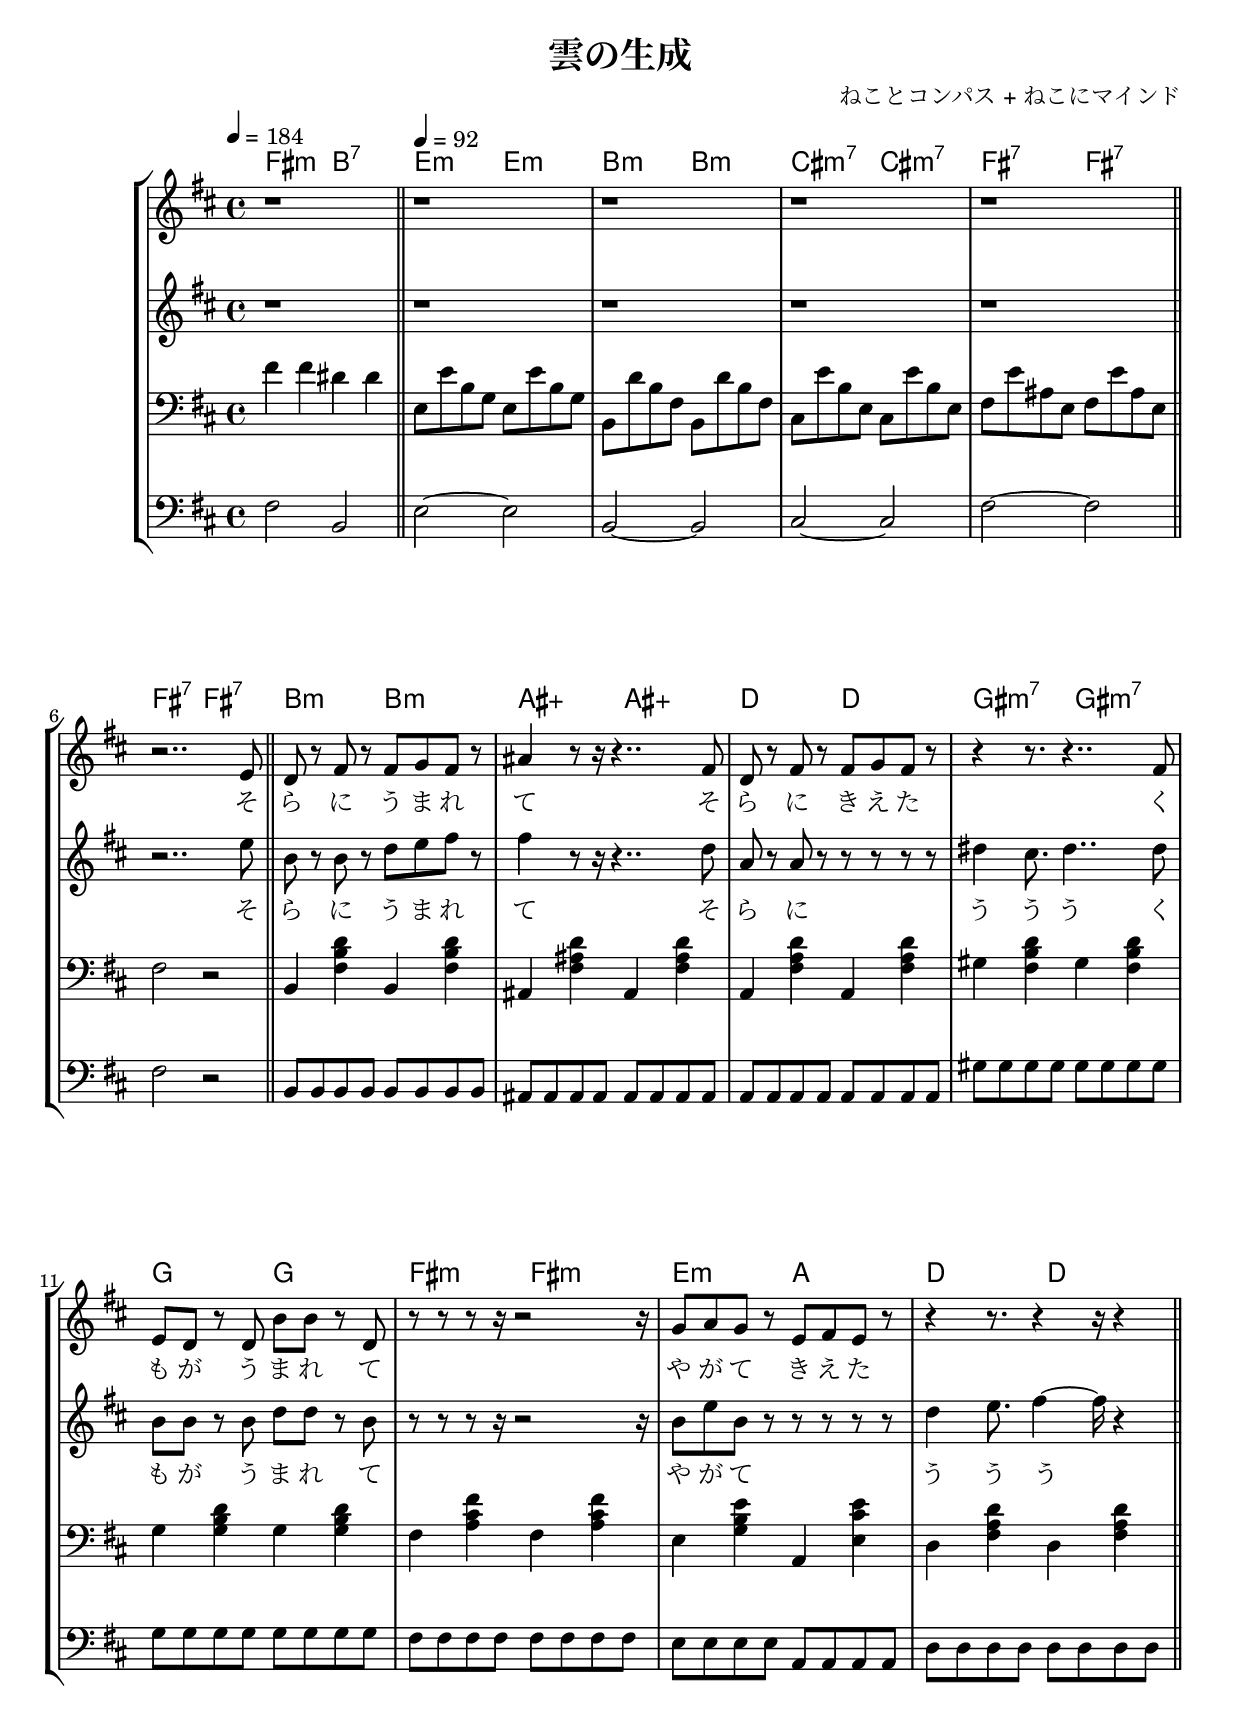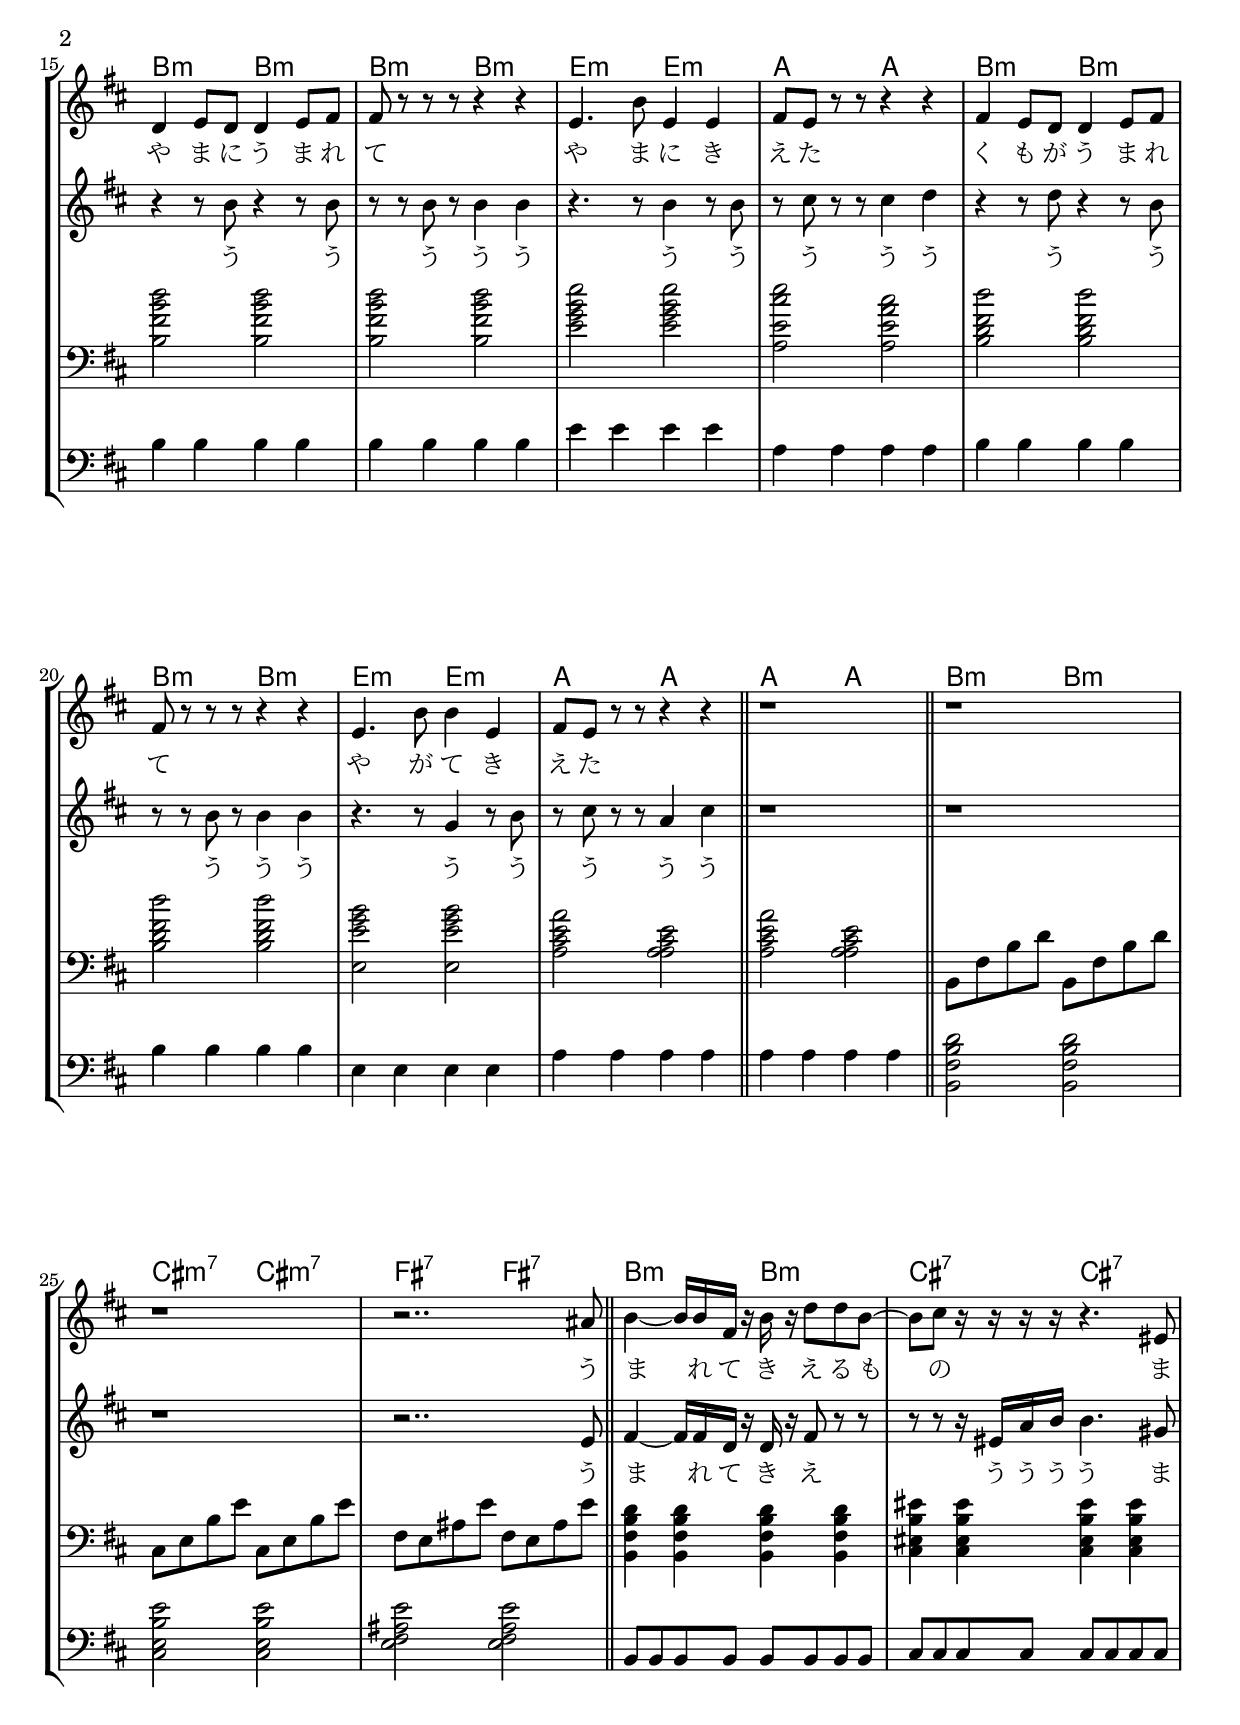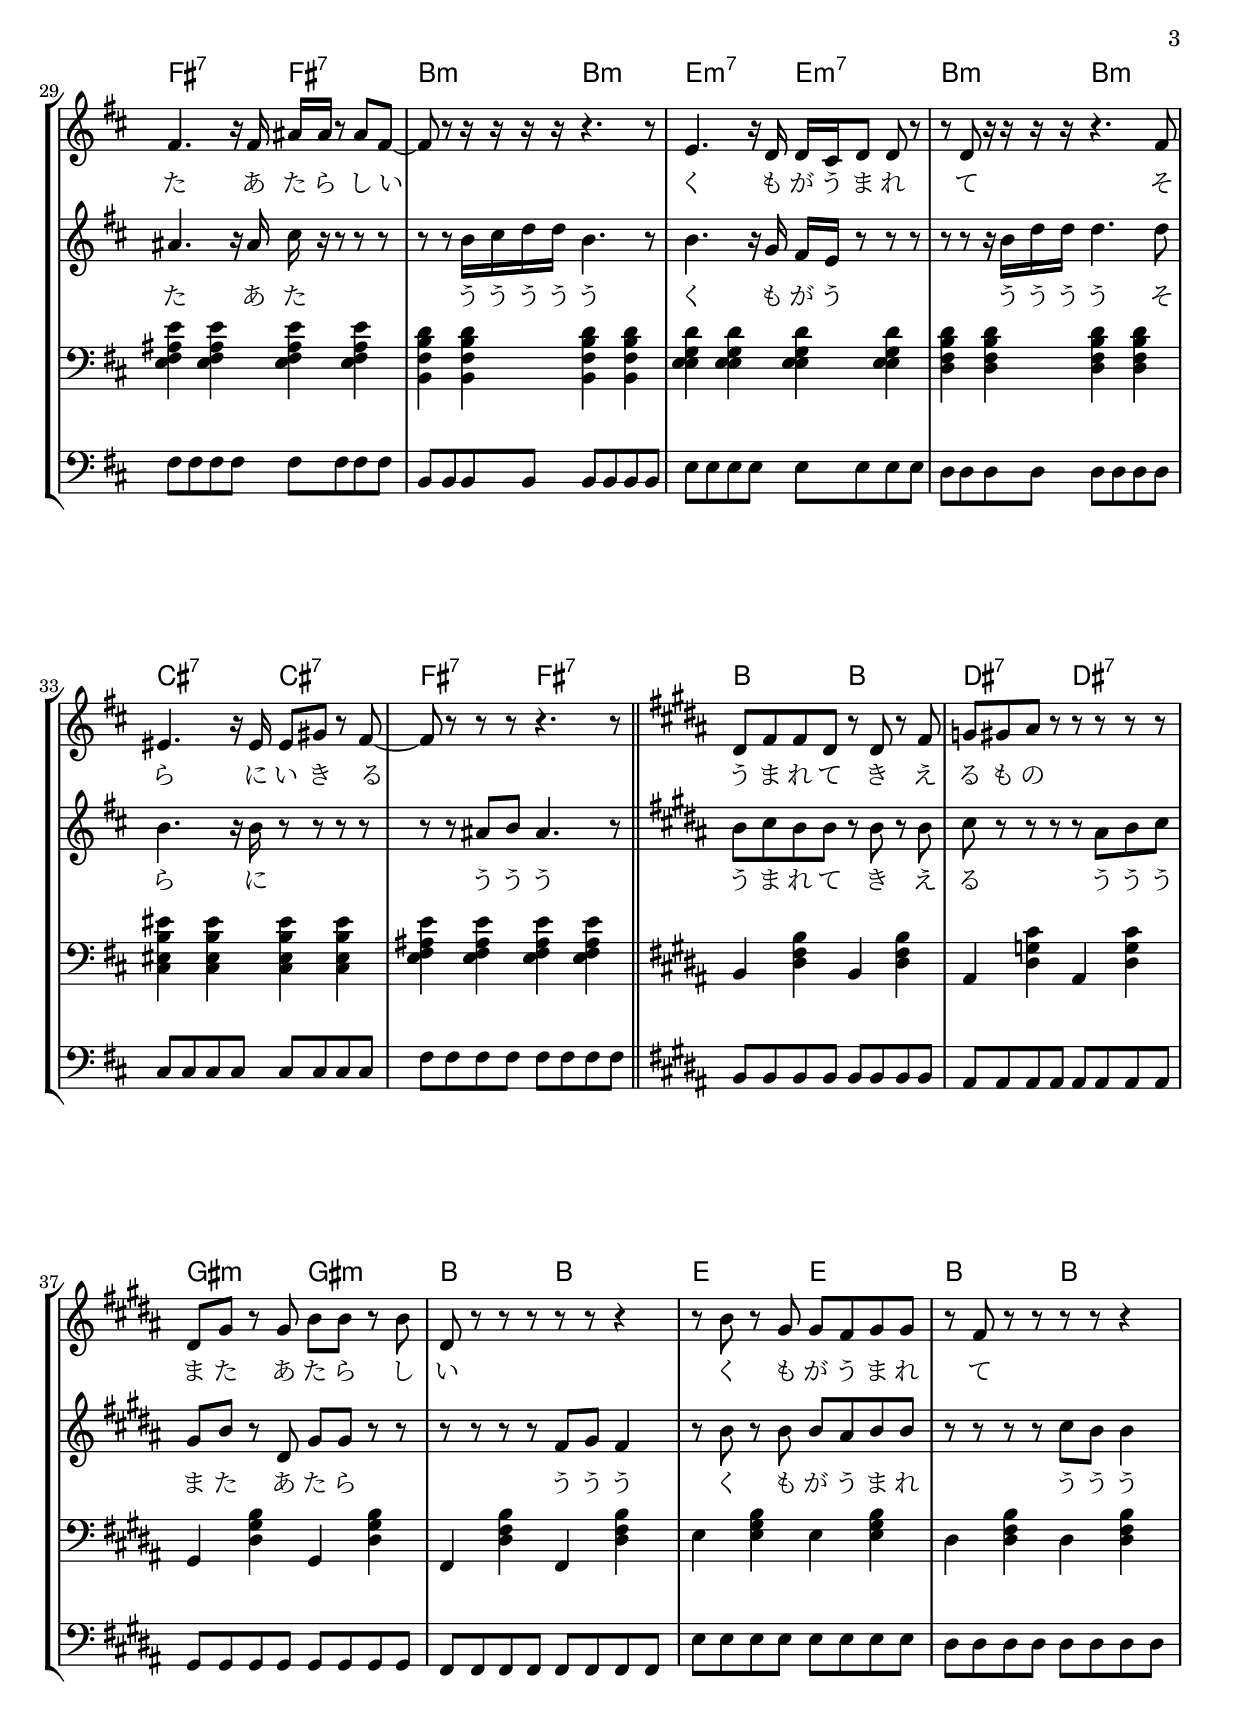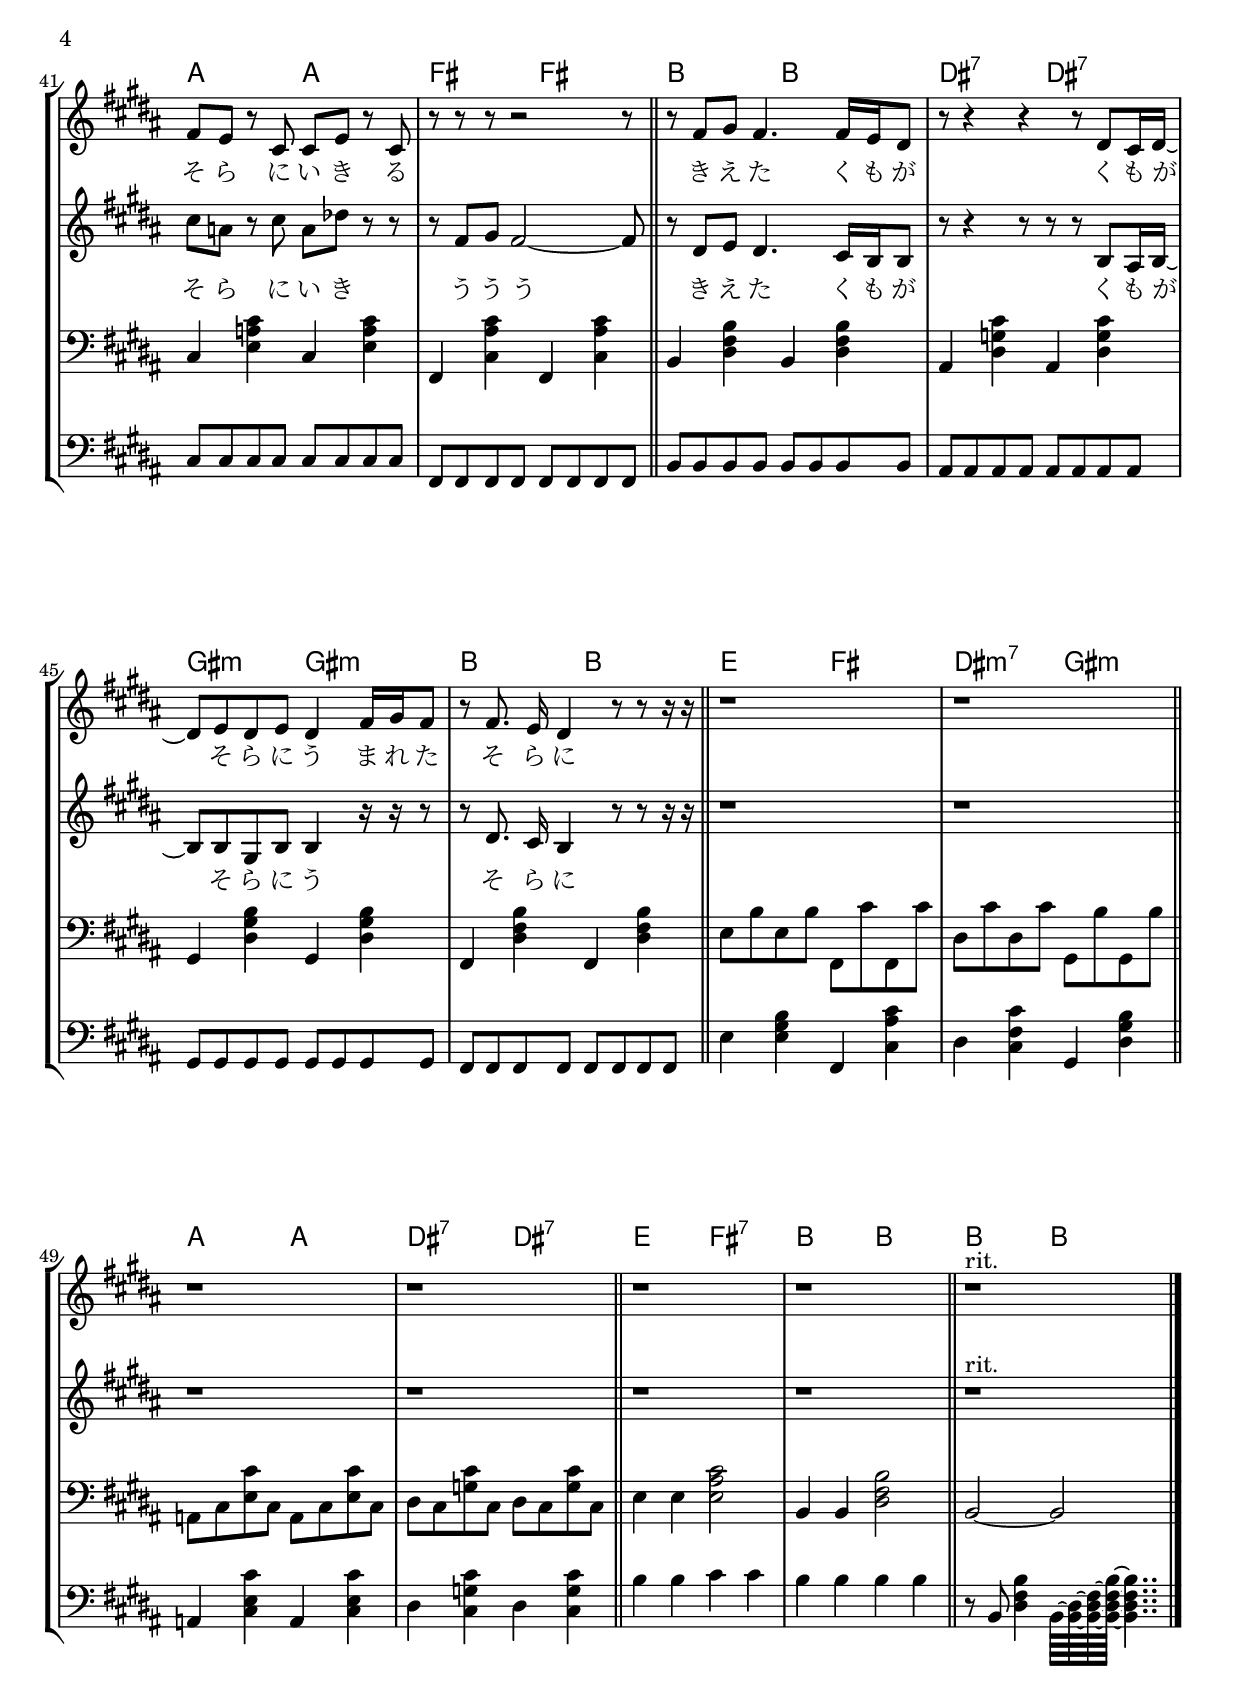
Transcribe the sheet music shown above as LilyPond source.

\version "2.12.1"

\header {
	title = \markup {雲の生成}
	composer = \markup \center-column {"ねことコンパス + ねこにマインド"}
}

harmony = \chordmode {
	fis2:m b:7 

	e:m e:m b:m b:m cis:min7 cis:min7 fis:7 fis:7 

	fis:7 fis:7 

	b:m b:m ais:aug ais:aug d d gis:m7 gis:m7 g g fis:m fis:m e:m a d d 

	b:m b:m b:m b:m e:m e:m a a b:m b:m b:m b:m e:m e:m a a 

	a a 

	b:m b:m cis:min7 cis:min7 fis:7 fis:7 

	b:m b:m cis:7 cis:7 fis:7 fis:7 b:m b:m e:min7 e:min7 b:m b:m cis:7 cis:7 fis:7 fis:7 

	b b dis:7 dis:7 gis:m gis:m b b e e b b a a fis fis 

	b b dis:7 dis:7 gis:m gis:m b b 

	e fis dis:min7 gis:m 

	a a dis:7 dis:7 

	e fis:7 b b 

	b b 
}

melody = {
	\key d \major
	\tempo 4 = 184
	r1   
	\tempo 4 = 92
	r1 | r1 | r1 | r1   
	r2.. 
	\set Staff.midiInstrument = #"fss0.37"
	\set Staff.midiMinimumVolume = #0.7
	\set Staff.midiMaximumVolume = #0.9
	e'8 
	d'8  r8  fis'8  r8  fis'8  g'8  fis'8  r8 
	ais'4  r8  r16  r4..  fis'8 
	d'8  r8  fis'8  r8  fis'8  g'8  fis'8  r8 
	r4  r8.  r4..  fis'8 
	e'8  d'8  r8  d'8  b'8  b'8  r8  d'8 
	r8  r8  r8  r16  r2 r16 
	g'8  a'8  g'8  r8  e'8  fis'8  e'8  r8 
	r4  r8.  r4 r16  	r4 	\set Staff.midiInstrument = #"Choir Aahs"
	\set Staff.midiMinimumVolume = #0.7
	\set Staff.midiMaximumVolume = #0.9
	d'4  e'8  d'8  d'4  e'8  fis'8 
	fis'8  r8  r8  r8  r4  r4 
	e'4.  b'8  e'4  e'4 
	fis'8  e'8  r8  r8  r4  r4 
	fis'4  e'8  d'8  d'4  e'8  fis'8 
	fis'8  r8  r8  r8  r4  r4 
	e'4.  b'8  b'4  e'4 
	fis'8  e'8  r8  r8  r4  r4
	r1   
	r1 | r1 | r2.. 
	\set Staff.midiInstrument = #"fss0.37"
	\set Staff.midiMinimumVolume = #0.7
	\set Staff.midiMaximumVolume = #0.9
	ais'8 
	b'4~b'16  b'16  fis'16  r16  b'16  r16  d''8  d''8  b'8~ 
	b'8  cis''8  r16  r16  r16  r16  r4.  eis'8 
	fis'4.  r16  fis'16  ais'16  ais'16  r8  ais'8  fis'8~ 
	fis'8  r8  r16  r16  r16  r16  r4.  r8 
	e'4.  r16  d'16  d'16  cis'16  d'8  d'8  r8 
	r8  d'8  r16  r16  r16  r16  r4.  fis'8 
	eis'4.  r16  eis'16  eis'8  gis'8  r8  fis'8~ 
	fis'8  r8  r8  r8  r4.  	r8 	\set Staff.midiInstrument = #"Electric Grand"
	\set Staff.midiMinimumVolume = #0.7
	\set Staff.midiMaximumVolume = #0.9
		\key b \major
dis'8  fis'8  fis'8  dis'8  r8  dis'8  r8  fis'8 
	g'8  gis'8  ais'8  r8  r8  r8  r8  r8 
	dis'8  gis'8  r8  gis'8  b'8  b'8  r8  b'8 
	dis'8  r8  r8  r8  r8  r8  r4 
	r8  b'8  r8  gis'8  gis'8  fis'8  gis'8  gis'8 
	r8  fis'8  r8  r8  r8  r8  r4 
	fis'8  e'8  r8  cis'8  cis'8  e'8  r8  cis'8 
	r8  r8  r8  r2 r8
	\set Staff.midiInstrument = #"Electric Grand"
	\set Staff.midiMinimumVolume = #0.7
	\set Staff.midiMaximumVolume = #0.9
	r8 fis'8  gis'8  fis'4.  fis'16  e'16  dis'8 
	r8  r4  r4  r8  dis'8  cis'16  dis'16~ 
	dis'8  e'8  dis'8  e'8  dis'4  fis'16  gis'16  fis'8 
	r8  fis'8.  e'16  dis'4  r8  r8  r16  r16
	r1 | r1   
	r1 | r1   
	r1 | r1   
	r1^"rit." \bar "|."
}

words = \lyricmode {
	
	
	
	そ  ら  に  う  ま  れ  て  そ  ら  に  き  え  た  く  も  が  う  ま  れ  て  や  が  て  き  え  た  
	や  ま  に  う  ま  れ  て  や  ま  に  き  え  た  く  も  が  う  ま  れ  て  や  が  て  き  え  た  
	
	
	う  ま  れ  て  き  え  る  も  の  ま  た  あ  た  ら  し  い  く  も  が  う  ま  れ  て  そ  ら  に  い  き  る  
	う  ま  れ  て  き  え  る  も  の  ま  た  あ  た  ら  し  い  く  も  が  う  ま  れ  て  そ  ら  に  い  き  る  
	き  え  た  く  も  が  く  も  が  そ  ら  に  う  ま  れ  た  そ  ら  に  
	
	
	
	
}

secondmelody = {
	\key d \major
	\tempo 4 = 184
	r1   
	\tempo 4 = 92
	r1 | r1 | r1 | r1   
	r2.. 
	\set Staff.midiInstrument = #"Pad 4 (choir)"
	\set Staff.midiMinimumVolume = #0.7
	\set Staff.midiMaximumVolume = #0.9
	e''8 
	b'8  r8  b'8  r8  d''8  e''8  fis''8  r8 
	fis''4  r8  r16  r4..  d''8 
	a'8  r8  a'8  r8  r8  r8  r8  r8 
	dis''4  cis''8.  dis''4..  dis''8 
	b'8  b'8  r8  b'8  d''8  d''8  r8  b'8 
	r8  r8  r8  r16  r2 r16 
	b'8  e''8  b'8  r8  r8  r8  r8  r8 
	d''4  e''8.  fis''4~fis''16  	r4 	\set Staff.midiInstrument = #"Voice Oohs"
	\set Staff.midiMinimumVolume = #0.7
	\set Staff.midiMaximumVolume = #0.9
	r4  r8  b'8  r4  r8  b'8 
	r8  r8  b'8  r8  b'4  b'4 
	r4.  r8  b'4  r8  b'8 
	r8  cis''8  r8  r8  cis''4  d''4 
	r4  r8  d''8  r4  r8  b'8 
	r8  r8  b'8  r8  b'4  b'4 
	r4.  r8  g'4  r8  b'8 
	r8  cis''8  r8  r8  a'4  cis''4
	r1   
	r1 | r1 | r2.. 
	\set Staff.midiInstrument = #"FX 2 (soundtrack)"
	\set Staff.midiMinimumVolume = #0.7
	\set Staff.midiMaximumVolume = #0.9
	e'8 
	fis'4~fis'16  fis'16  d'16  r16  d'16  r16  fis'8  r8  r8 
	r8  r8  r16  eis'16  a'16  b'16  b'4.  gis'8 
	ais'4.  r16  ais'16  cis''16  r16  r8  r8  r8 
	r8  r8  b'16  cis''16  d''16  d''16  b'4.  r8 
	b'4.  r16  g'16  fis'16  e'16  r8  r8  r8 
	r8  r8  r16  b'16  d''16  d''16  d''4.  d''8 
	b'4.  r16  b'16  r8  r8  r8  r8 
	r8  r8  ais'8  b'8  ais'4.  	r8 	\set Staff.midiInstrument = #"Marimba"
	\set Staff.midiMinimumVolume = #0.7
	\set Staff.midiMaximumVolume = #0.9
		\key b \major
b'8  cis''8  b'8  b'8  r8  b'8  r8  b'8 
	cis''8  r8  r8  r8  r8  ais'8  b'8  cis''8 
	gis'8  b'8  r8  dis'8  gis'8  gis'8  r8  r8 
	r8  r8  r8  r8  fis'8  gis'8  fis'4 
	r8  b'8  r8  b'8  b'8  ais'8  b'8  b'8 
	r8  r8  r8  r8  cis''8  b'8  b'4 
	cis''8  a'8  r8  cis''8  a'8  des''8  r8  r8 
	r8  fis'8  gis'8  fis'2~fis'8
	\set Staff.midiInstrument = #"Steel Drums"
	\set Staff.midiMinimumVolume = #0.7
	\set Staff.midiMaximumVolume = #0.9
	r8 dis'8  e'8  dis'4.  cis'16  b16  b8 
	r8  r4  r8  r8  r8  b8  ais16  b16~ 
	b8  b8  gis8  b8  b4  r16  r16  r8 
	r8  dis'8.  cis'16  b4  r8  r8  r16  r16
	r1 | r1   
	r1 | r1   
	r1 | r1   
	r1^"rit." \bar "|."
}

secondwords = \lyricmode {
	
	
	
	そ  ら  に  う  ま  れ  て  そ  ら  に  う  う  う  く  も  が  う  ま  れ  て  や  が  て  う  う  う  
	う  う  う  う  う  う  う  う  う  う  う  う  う  う  う  う  う  う  う  う  
	
	
	う  ま  れ  て  き  え  う  う  う  う  ま  た  あ  た  う  う  う  う  う  く  も  が  う  う  う  う  う  そ  ら  に  う  う  う  
	う  ま  れ  て  き  え  る  う  う  う  ま  た  あ  た  ら  う  う  う  く  も  が  う  ま  れ  う  う  う  そ  ら  に  い  き  う  う  う  
	き  え  た  く  も  が  く  も  が  そ  ら  に  う  そ  ら  に  
	
	
	
	
}

tempochange = {
	\tempo 4 = 184
	r1 \bar "||"
	\tempo 4 = 92
	r1 | r1 | r1 | r1 \bar "||"
	\tempo 4 = 92
	r1 \bar "||"
	\tempo 4 = 92
	r1 | r1 | r1 | r1 | r1 | r1 | r1 | r1 \bar "||"
	\tempo 4 = 92
	r1 | r1 | r1 | r1 | r1 | r1 | r1 | r1 \bar "||"
	\tempo 4 = 92
	r1 \bar "||"
	\tempo 4 = 92
	r1 | r1 | r1 \bar "||"
	\tempo 4 = 92
	r1 | r1 | r1 | r1 | r1 | r1 | r1 | r1 \bar "||"
	\tempo 4 = 92
	r1 | r1 | r1 | r1 | r1 | r1 | r1 | r1 \bar "||"
	\tempo 4 = 92
	r1 | r1 | r1 | r1 \bar "||"
	\tempo 4 = 92
	r1 | r1 \bar "||"
	\tempo 4 = 92
	r1 | r1 \bar "||"
	\tempo 4 = 92
	r1 | r1 \bar "||"
	\tempo 4 = 92
	\tempo 4 = 69 r2 \tempo 4 = 61 r2 \bar "|."
}

mainacc = {
	\clef bass
	\set Staff.midiInstrument = #"FX 8 (sci-fi)"
	\set Staff.midiMinimumVolume = #0.3
	\set Staff.midiMaximumVolume = #0.6
	\key d \major
	\tempo 4 = 184
	fis'4 fis'4
	dis'4 dis'4
	\bar "||"

	\set Staff.midiInstrument = #"FX 8 (sci-fi)"
	\set Staff.midiMinimumVolume = #0.3
	\set Staff.midiMaximumVolume = #0.6
	\tempo 4 = 92
	e8 e' b g
	e8 e' b g
	b,8 d' b fis
	b,8 d' b fis
	cis8 e' b e
	cis8 e' b e
	fis8 e' ais e
	fis8 e' ais e
	\bar "||"

	\set Staff.midiInstrument = #"FX 8 (sci-fi)"
	\set Staff.midiMinimumVolume = #0.3
	\set Staff.midiMaximumVolume = #0.6
	fis2
	r2
	\bar "||"

	\set Staff.midiInstrument = #"Electric Grand"
	\set Staff.midiMinimumVolume = #0.3
	\set Staff.midiMaximumVolume = #0.6
	b,4 <fis b d'>4
	b,4 <fis b d'>4
	ais,4 <fis ais d'>4
	ais,4 <fis ais d'>4
	a,4 <fis a d'>4
	a,4 <fis a d'>4
	gis4 <fis b d'>4
	gis4 <fis b d'>4
	g4 <g b d'>4
	g4 <g b d'>4
	fis4 <a cis' fis'>4
	fis4 <a cis' fis'>4
	e4 <g b e'>4
	a,4 <e cis' e'>4
	d4 <fis a d'>4
	d4 <fis a d'>4
	\bar "||"

	\set Staff.midiInstrument = #"Bright Acoustic"
	\set Staff.midiMinimumVolume = #0.3
	\set Staff.midiMaximumVolume = #0.6
	<b fis' b' d''>2
	<b fis' b' d''>2
	<b fis' b' d''>2
	<b fis' b' d''>2
	<e' g' b' e''>2
	<e' g' b' e''>2
	<a e' cis'' e''>2
	<a e' a' cis''>2
	<b d' fis' d''>2
	<b d' fis' d''>2
	<b d' fis' d''>2
	<b d' fis' d''>2
	<e e' g' b'>2
	<e e' g' b'>2
	<a cis' e' a'>2
	<a a cis' e'>2
	\bar "||"

	\set Staff.midiInstrument = #"Electric Grand"
	\set Staff.midiMinimumVolume = #0.3
	\set Staff.midiMaximumVolume = #0.6
	<a cis' e' a'>2
	<a a cis' e'>2
	\bar "||"

	\set Staff.midiInstrument = #"FX 8 (sci-fi)"
	\set Staff.midiMinimumVolume = #0.3
	\set Staff.midiMaximumVolume = #0.6
	b,8 fis8 b8 d'8
	b,8 fis8 b8 d'8
	cis8 e8 b8 e'8
	cis8 e8 b8 e'8
	fis8 e8 ais8 e'8
	fis8 e8 ais8 e'8
	\bar "||"

	\set Staff.midiInstrument = #"Electric Grand"
	\set Staff.midiMinimumVolume = #0.3
	\set Staff.midiMaximumVolume = #0.6
	<b, fis b d'>4 <b, fis b d'>4
	<b, fis b d'>4 <b, fis b d'>4
	<cis eis b eis'>4 <cis eis b eis'>4
	<cis eis b eis'>4 <cis eis b eis'>4
	<fis e ais e'>4 <fis e ais e'>4
	<fis e ais e'>4 <fis e ais e'>4
	<b, fis b d'>4 <b, fis b d'>4
	<b, fis b d'>4 <b, fis b d'>4
	<e e g d'>4 <e e g d'>4
	<e e g d'>4 <e e g d'>4
	<d fis b d'>4 <d fis b d'>4
	<d fis b d'>4 <d fis b d'>4
	<cis eis b eis'>4 <cis eis b eis'>4
	<cis eis b eis'>4 <cis eis b eis'>4
	<fis e ais e'>4 <fis e ais e'>4
	<fis e ais e'>4 <fis e ais e'>4
	\bar "||"

	\set Staff.midiInstrument = #"Electric Grand"
	\set Staff.midiMinimumVolume = #0.3
	\set Staff.midiMaximumVolume = #0.6
	\key b \major
	b,4 <dis fis b>4
	b,4 <dis fis b>4
	ais,4 <dis g cis'>4
	ais,4 <dis g cis'>4
	gis,4 <dis gis b>4
	gis,4 <dis gis b>4
	fis,4 <dis fis b>4
	fis,4 <dis fis b>4
	e4 <e gis b>4
	e4 <e gis b>4
	dis4 <dis fis b>4
	dis4 <dis fis b>4
	cis4 <e a cis'>4
	cis4 <e a cis'>4
	fis,4 <cis ais cis'>4
	fis,4 <cis ais cis'>4
	\bar "||"

	\set Staff.midiInstrument = #"Electric Grand"
	\set Staff.midiMinimumVolume = #0.3
	\set Staff.midiMaximumVolume = #0.6
	b,4 <dis fis b>4
	b,4 <dis fis b>4
	ais,4 <dis g cis'>4
	ais,4 <dis g cis'>4
	gis,4 <dis gis b>4
	gis,4 <dis gis b>4
	fis,4 <dis fis b>4
	fis,4 <dis fis b>4
	\bar "||"

	\set Staff.midiInstrument = #"Pad 7 (halo)"
	\set Staff.midiMinimumVolume = #0.3
	\set Staff.midiMaximumVolume = #0.6
	e8 b8 e8 b8 
	fis,8 cis'8 fis,8 cis'8 
	dis8 cis'8 dis8 cis'8 
	gis,8 b8 gis,8 b8 
	\bar "||"

	\set Staff.midiInstrument = #"Acoustic grand"
	\set Staff.midiMinimumVolume = #0.3
	\set Staff.midiMaximumVolume = #0.6
	a,8 cis <e cis'> cis
	a,8 cis <e cis'> cis
	dis8 cis <g cis'> cis
	dis8 cis <g cis'> cis
	\bar "||"

	\set Staff.midiInstrument = #"Electric Grand"
	\set Staff.midiMinimumVolume = #0.3
	\set Staff.midiMaximumVolume = #0.6
	e4 e4
	<e ais cis'>2
	b,4 b,4
	<dis fis b>2
	\bar "||"

	\set Staff.midiInstrument = #"Electric Grand"
	\set Staff.midiMinimumVolume = #0.3
	\set Staff.midiMaximumVolume = #0.6
	b,2
	~b,2
	\bar "|."
}

subacc = {
	\clef bass
	\set Staff.midiInstrument = #"Dulcimer"
	\set Staff.midiMinimumVolume = #0.3
	\set Staff.midiMaximumVolume = #0.6
	\key d \major
	\tempo 4 = 184
	fis2
	~b,2
	\bar "||"

	\set Staff.midiInstrument = #"Electric Grand"
	\set Staff.midiMinimumVolume = #0.3
	\set Staff.midiMaximumVolume = #0.6
	\tempo 4 = 92
	e2
	~e2
	b,2
	~b,2
	cis2
	~cis2
	fis2
	~fis2
	\bar "||"

	\set Staff.midiInstrument = #"Electric Grand"
	\set Staff.midiMinimumVolume = #0.3
	\set Staff.midiMaximumVolume = #0.6
	fis2
	r2
	\bar "||"

	\set Staff.midiInstrument = #"Synth Bass 1"
	\set Staff.midiMinimumVolume = #0.3
	\set Staff.midiMaximumVolume = #0.6
	b,8 b,8 b,8 b,8
	b,8 b,8 b,8 b,8
	ais,8 ais,8 ais,8 ais,8
	ais,8 ais,8 ais,8 ais,8
	a,8 a,8 a,8 a,8
	a,8 a,8 a,8 a,8
	gis8 gis8 gis8 gis8
	gis8 gis8 gis8 gis8
	g8 g8 g8 g8
	g8 g8 g8 g8
	fis8 fis8 fis8 fis8
	fis8 fis8 fis8 fis8
	e8 e8 e8 e8
	a,8 a,8 a,8 a,8
	d8 d8 d8 d8
	d8 d8 d8 d8
	\bar "||"

	\set Staff.midiInstrument = #"Synth Bass 1"
	\set Staff.midiMinimumVolume = #0.3
	\set Staff.midiMaximumVolume = #0.6
	b4 b4
	b4 b4
	b4 b4
	b4 b4
	e'4 e'4
	e'4 e'4
	a4 a4
	a4 a4
	b4 b4
	b4 b4
	b4 b4
	b4 b4
	e4 e4
	e4 e4
	a4 a4
	a4 a4
	\bar "||"

	\set Staff.midiInstrument = #"Synth Bass 1"
	\set Staff.midiMinimumVolume = #0.3
	\set Staff.midiMaximumVolume = #0.6
	a4 a4
	a4 a4
	\bar "||"

	\set Staff.midiInstrument = #"Electric Grand"
	\set Staff.midiMinimumVolume = #0.3
	\set Staff.midiMaximumVolume = #0.6
	<b, fis b d'>2
	<b, fis b d'>2
	<cis e b e'>2
	<cis e b e'>2
	<fis e ais e'>2
	<fis e ais e'>2
	\bar "||"

	\set Staff.midiInstrument = #"Synth Bass 1"
	\set Staff.midiMinimumVolume = #0.3
	\set Staff.midiMaximumVolume = #0.6
	b,8 b,8 b,8 b,8
	b,8 b,8 b,8 b,8
	cis8 cis8 cis8 cis8
	cis8 cis8 cis8 cis8
	fis8 fis8 fis8 fis8
	fis8 fis8 fis8 fis8
	b,8 b,8 b,8 b,8
	b,8 b,8 b,8 b,8
	e8 e8 e8 e8
	e8 e8 e8 e8
	d8 d8 d8 d8
	d8 d8 d8 d8
	cis8 cis8 cis8 cis8
	cis8 cis8 cis8 cis8
	fis8 fis8 fis8 fis8
	fis8 fis8 fis8 fis8
	\bar "||"

	\set Staff.midiInstrument = #"Synth Bass 1"
	\set Staff.midiMinimumVolume = #0.3
	\set Staff.midiMaximumVolume = #0.6
	\key b \major
	b,8 b,8 b,8 b,8
	b,8 b,8 b,8 b,8
	ais,8 ais,8 ais,8 ais,8
	ais,8 ais,8 ais,8 ais,8
	gis,8 gis,8 gis,8 gis,8
	gis,8 gis,8 gis,8 gis,8
	fis,8 fis,8 fis,8 fis,8
	fis,8 fis,8 fis,8 fis,8
	e8 e8 e8 e8
	e8 e8 e8 e8
	dis8 dis8 dis8 dis8
	dis8 dis8 dis8 dis8
	cis8 cis8 cis8 cis8
	cis8 cis8 cis8 cis8
	fis,8 fis,8 fis,8 fis,8
	fis,8 fis,8 fis,8 fis,8
	\bar "||"

	\set Staff.midiInstrument = #"Synth Bass 1"
	\set Staff.midiMinimumVolume = #0.3
	\set Staff.midiMaximumVolume = #0.6
	b,8 b,8 b,8 b,8
	b,8 b,8 b,8 b,8
	ais,8 ais,8 ais,8 ais,8
	ais,8 ais,8 ais,8 ais,8
	gis,8 gis,8 gis,8 gis,8
	gis,8 gis,8 gis,8 gis,8
	fis,8 fis,8 fis,8 fis,8
	fis,8 fis,8 fis,8 fis,8
	\bar "||"

	\set Staff.midiInstrument = #"Electric Grand"
	\set Staff.midiMinimumVolume = #0.3
	\set Staff.midiMaximumVolume = #0.6
	e4 <e gis b>4
	fis,4 <cis ais cis'>4
	dis4 <cis fis cis'>4
	gis,4 <dis gis b>4
	\bar "||"

	\set Staff.midiInstrument = #"Electric Grand"
	\set Staff.midiMinimumVolume = #0.3
	\set Staff.midiMaximumVolume = #0.6
	a,4 <cis e cis'>4
	a,4 <cis e cis'>4
	dis4 <cis g cis'>4
	dis4 <cis g cis'>4
	\bar "||"

	\set Staff.midiInstrument = #"FX 4 (atmosphere)"
	\set Staff.midiMinimumVolume = #0.3
	\set Staff.midiMaximumVolume = #0.6
	b4 b4
	cis'4 cis'4
	b4 b4
	b4 b4
	\bar "||"

	\set Staff.midiInstrument = #"Acoustic Guitar (nylon)"
	\set Staff.midiMinimumVolume = #0.3
	\set Staff.midiMaximumVolume = #0.6
	r8 b,8 <dis fis b>4
	b,64~ <b,~ dis~> <b,~ dis~ fis~> <b, dis fis b>~ <b, dis fis b>4..
	\bar "|."
}

percA = {
	\drummode {
	r1 \bar "||"
	\times 16/12{ cymr8. cymr8 cymr16 cymr8. cymr8 cymr16 } |\times 16/12{ r8. cymr8 cymr16 cymr8. cymr8 cymr16 } |\times 16/12{ cymr8. cymr8 cymr16 cymr8. cymr8 cymr16 } |\times 16/12{ cymr8. cymr8 cymr4. r16 } \bar "||"
	\times 16/12{ cymr8. cymr8 cymr4. r16 } \bar "||"
	r1  |r1  |r1  |r1  |r1  |r1  |r1  |r2 r8 hho4 hho8  \bar "||"
	r1  |r2. hho4  |r1  |r2. hho4  |r1  |r2. hho4  |r1  |r2. hho4  \bar "||"
	r2. hho4  \bar "||"
	r4 sn2 sn8. sn16  |r4 sn2 sn8. sn16  |r8 sn8 sn4 sn8 sn8 sn16 sn8 sn16  \bar "||"
	r8 cymr16 cymr16 cymr8 cymr16 cymr16 cymr8 cymr16 cymr16 cymr8 cymr8  |cymr8 cymr16 cymr16 cymr8 cymr16 cymr16 cymr8 cymr16 cymr16 cymr8 cymr8  |cymr8 cymr16 cymr16 cymr8 cymr16 cymr16 cymr8 cymr16 cymr16 cymr8 cymr16 cymr16  |cymr8 cymr16 cymr16 cymr8 cymr16 cymr16 cymr8 cymr16 cymr16 cymr8 cymr8  |r8 cymr16 cymr16 cymr8 cymr16 cymr16 cymr8 cymr16 cymr16 cymr8 cymr8  |cymr8 cymr16 cymr16 cymr8 cymr16 cymr16 cymr8 cymr16 cymr16 cymr8 cymr8  |cymr8 cymr16 cymr16 cymr8 cymr16 cymr16 cymr8 cymr16 cymr16 cymr8 cymr16 cymr16  |cymr8 cymr16 cymr16 cymr8 cymr16 cymr16 cymr8 cymr16 cymr16 cymr8 cymr8  \bar "||"
	cymr4 cymr4 cymr4 cymr4  |cymr4 cymr8 cymr16 cymr16 cymr4 cymr4  |cymr4 cymr4 cymr4 cymr4  |cymr4 cymr2.  |cymr4 cymr4 cymr4 cymr4  |cymr4 cymr8 cymr16 cymr16 cymr4 cymr4  |cymr4 cymr4 cymr4 cymr4  |cymr4 cymr2.  \bar "||"
	cymr4 cymr4 cymr4 cymr4  |cymr4 cymr8 cymr16 cymr16 cymr4 cymr4  |cymr4 cymr4 cymr4 cymr4  |cymr4 cymr2.  \bar "||"
	r1  |r2 r8 hho4 hho8  \bar "||"
	hh4 hh8 hh2 r8  |\times 16/32{ hh2 hh8. hh1 r4 r16 } \bar "||"
	\times 16/12{ cymr8. cymr8 cymr16 cymr8. cymr8 cymr16 } |\times 16/12{ cymr8. cymr8 cymr4. r16 } \bar "||"
	\times 16/12{ cymr8. cymr8 cymr4. r16 } \bar "|."
	}
}

percB = {
	\drummode {
	r1 \bar "||"
	\times 16/12{ r2 r8 hhp8 } |\times 16/12{ r2. } |\times 16/12{ r2 r8 hhp8 } |\times 16/12{ hhp2. } \bar "||"
	\times 16/12{ r2 r8 hhp8 } \bar "||"
	r4. hhp2 hhp8  |r4. hhp2 hhp8  |r4. hhp2 hhp8  |r4. hhp2 hhp8  |r4. hhp2 hhp8  |r4. hhp2 hhp8  |r4. hhp2 hhp8  |hhp4 hhp4 hhp4 hhp4  \bar "||"
	r16 hhp16 hhp8 hhp16 hhp8 hhp2 r16  |r16 hhp16 hhp8 hhp16 hhp8 hhp2 r16  |r16 hhp16 hhp8 hhp16 hhp8 hhp2 r16  |r16 hhp16 hhp8 hhp16 hhp8 hhp2 r16  |r16 hhp16 hhp8 hhp16 hhp8 hhp2 r16  |r16 hhp16 hhp8 hhp16 hhp8 hhp2 r16  |r16 hhp16 hhp8 hhp16 hhp8 hhp2 r16  |r16 hhp16 hhp8 hhp16 hhp8 hhp2 hhp16  \bar "||"
	r16 hhp16 hhp8 hhp16 hhp8 hhp2 hhp16  \bar "||"
	r4. r16 tommh8 tommh4. r16  |r1  |r1  \bar "||"
	r4 sn2 sn4  |r4 sn8 sn4. sn4  |r4 sn2 sn4  |r4 sn8 sn4. sn4  |r4 sn2 sn4  |r4 sn8 sn4. sn4  |r4 sn2 sn4  |r4 sn2 sn8 sn16 sn16  \bar "||"
	r2 sn2  |r2 sn2  |r2 sn2  |r8 sn8 sn2.  |r2 sn2  |r2 sn2  |r2 sn2  |r8 sn8 sn2.  \bar "||"
	r2 sn2  |r2 sn2  |r2 sn2  |r8 sn8 sn2.  \bar "||"
	r4. hhp2 hhp8  |hhp4 hhp4 hhp4 hhp4  \bar "||"
	r16 hhp8 hhp8 hhp2 r8.  |\times 16/32{ r8 hhp4 hhp4 hhp8 hhp1 r4 } \bar "||"
	\times 16/12{ r2 r8 hhp8 } |\times 16/12{ r2. } \bar "||"
	\times 16/12{ r2 r8 hhp8 } \bar "|."
	}
}

percC = {
	\drummode {
	r1 \bar "||"
	\times 16/12{ bd4. bd4 r16 bd16 } |\times 16/12{ bd4. bd4. } |\times 16/12{ bd4. bd4 r16 bd16 } |\times 16/12{ bd4 r16 bd16 bd4. } \bar "||"
	\times 16/12{ bd4 r16 bd16 bd4. } \bar "||"
	hh4 hh4 hh4 hh4  |hh4 hh4 hh4 hh4  |hh4 hh4 hh4 hh4  |hh4 hh4 hh4 hh4  |hh4 hh4 hh4 hh4  |hh4 hh4 hh4 hh4  |hh4 hh4 hh4 hh4  |r4. hh2 r8  \bar "||"
	hh8. hh8. hh2 r8  |hh8. hh8. hh2 hh8  |hh8. hh8. hh2 r8  |hh8. hh8. hh2 hh8  |hh8. hh8. hh2 r8  |hh8. hh8. hh2 hh8  |hh8. hh8. hh2 r8  |hh8. hh8. hh4 hh4 hh8  \bar "||"
	hh8. hh8. hh4 hh4 hh8  \bar "||"
	r8 toml8 toml8 toml8 toml8 toml8 toml8 toml8  |toml8 toml8 toml8 toml8 toml8 toml8 toml8 toml8  |toml8 toml8 toml8 toml8 toml8 toml8 toml8 toml8  \bar "||"
	bd8. bd16 bd8. bd16 bd8. bd16 bd8. bd16  |bd8. bd16 bd8. bd16 bd8. bd16 bd4  |bd8. bd16 bd8. bd16 bd8. bd16 bd8. bd16  |bd8. bd16 bd8. bd16 bd8. bd16 bd4  |bd8. bd16 bd8. bd16 bd8. bd16 bd8. bd16  |bd8. bd16 bd8. bd16 bd8. bd16 bd4  |bd8. bd16 bd8. bd16 bd8. bd16 bd8. bd16  |bd8. bd16 bd8. bd16 bd8. bd16 bd8. bd16  \bar "||"
	bd2. r8 bd8  |bd2. r8 bd8  |bd2. r8 bd8  |bd4. bd8 bd4. bd8  |bd2. r8 bd8  |bd2. r8 bd8  |bd2. r8 bd8  |bd2 r8 bd4.  \bar "||"
	bd2. r8 bd8  |bd2. r8 bd8  |bd2. r8 bd8  |bd2 r8 bd4.  \bar "||"
	hh4 hh4 hh4 hh4  |r4. hh2 r8  \bar "||"
	r1  |\times 16/32{ r1 r2 hho2 } \bar "||"
	\times 16/12{ bd4. bd4 r16 bd16 } |\times 16/12{ bd4 r16 bd16 bd4. } \bar "||"
	\times 16/12{ bd4 r16 bd16 bd4. } \bar "|."
	}
}

percD = {
	\drummode {
	r1 \bar "||"
	\times 16/12{ r2. } |\times 16/12{ rb2. } |\times 16/12{ r2. } |\times 16/12{ rb2. } \bar "||"
	\times 16/12{ r2. } \bar "||"
	bd2. r8 bd8  |bd8. bd8. bd2 bd8  |bd2. r8 bd8  |bd8. bd8. bd2 bd8  |bd2. r8 bd8  |bd8. bd8. bd2 bd8  |bd2. r8 bd8  |bd8. bd4. r16 bd4 bd8  \bar "||"
	r2 ss2  |r2 ss2  |r2 ss2  |r2 ss2  |r2 ss2  |r2 ss2  |r2 ss2  |r2 ss2  \bar "||"
	r2 ss2  \bar "||"
	r1  |r4. r16 tomfh8 tomfh4. r16  |r4. r16 tomfh2 r16  \bar "||"
	r1  |r2 r16 tommh4. r16  |r1  |r2 r16 tommh4. r16  |r1  |r2 r16 tommh4. r16  |r1  |r4. tommh2 r8  \bar "||"
	r1 |r1 |r1 |r2 r8 tommh8 tommh4  |r1 |r1 |r1 |r8. tommh8. tommh2 r8  \bar "||"
	r1 |r1 |r1 |r8. tommh8. tommh2 r8  \bar "||"
	bd2. r8 bd8  |bd8. bd4. r16 bd4 bd8  \bar "||"
	bd8. bd8. bd2 bd8  |\times 16/32{ bd4. bd4. bd8 bd2 r8 bd2 } \bar "||"
	\times 16/12{ r2. } |\times 16/12{ rb2. } \bar "||"
	\times 16/12{ r2. } \bar "|."
	}
}

percE = {
	\drummode {
	r1 \bar "||"
	r1 |r1 |r1 |\times 16/12{ r4. sn8 sn4 } \bar "||"
	\times 16/12{ r4. sn8 sn4 } \bar "||"
	r1 | r1 | r1 | r1 | r1 | r1 | r1 | r1 \bar "||"
	bd2 r8 bd4 bd8  |bd4. bd4 bd4 bd8  |bd2 r8 bd4 bd8  |bd4. bd4 bd4 bd8  |bd2 r8 bd4 bd8  |bd4. bd4 bd4 bd8  |bd2 r8 bd4 bd8  |bd4. bd4 bd4.  \bar "||"
	bd4. bd4 bd4.  \bar "||"
	bd4. r16 bd8. bd4.  |bd8. bd4. r16 bd4 bd8  |bd4. bd8 bd4 r16 bd8.  \bar "||"
	r1  |r2. r8 toml8  |r1  |r2. r8 toml8  |r1  |r2. r8 toml8  |r1  |r2 r16 toml4. r16  \bar "||"
	r1 |r1 |r1 |r2. r8 toml8  |r1 |r1 |r1 |r2. toml8 toml8  \bar "||"
	r1 |r1 |r1 |r2. toml8 toml8  \bar "||"
	r1 | r1 \bar "||"
	r2 ss2  |\times 16/32{ r1 ss1 } \bar "||"
	r1 |\times 16/12{ r4. sn8 sn4 } \bar "||"
	\times 16/12{ r4. sn8 sn4 } \bar "|."
	}
}

percF = {
	\drummode {
	r1 \bar "||"
	r1 |r1 |r1 |\times 16/12{ r2 r16 tommh16 tommh8 } \bar "||"
	\times 16/12{ r2 r16 tommh16 tommh8 } \bar "||"
	r1 | r1 | r1 | r1 | r1 | r1 | r1 | r1 \bar "||"
	r1 | r1 | r1 | r1 | r1 | r1 | r1 | r1 \bar "||"
	r1 \bar "||"
	cymc1  |r1 |r1 \bar "||"
	cymc1  |r1 |r1 |r1 |cymc1  |r1 |r1 |r1 \bar "||"
	r1 |r1 |r1 |r1 |r1 |r1 |r1 |hho1  \bar "||"
	r1 |r1 |r1 |hho1  \bar "||"
	r1 | r1 \bar "||"
	r1 |\times 16/32{ r1 sn4 sn8 sn2 r8 } \bar "||"
	r1 |\times 16/12{ r2 r16 tommh16 tommh8 } \bar "||"
	\times 16/12{ r2 r16 tommh16 tommh8 } \bar "|."
	}
}

percG = {
	\drummode {
	r1 \bar "||"
	r1 |r1 |r1 |\times 16/12{ r2 r8. toml16 } \bar "||"
	\times 16/12{ r2 r8. toml16 } \bar "||"
	r1 | r1 | r1 | r1 | r1 | r1 | r1 | r1 \bar "||"
	r1 | r1 | r1 | r1 | r1 | r1 | r1 | r1 \bar "||"
	r1 \bar "||"
	r1 | r1 | r1 \bar "||"
	r1 | r1 | r1 | r1 | r1 | r1 | r1 | r1 \bar "||"
	r1 | r1 | r1 | r1 | r1 | r1 | r1 | r1 \bar "||"
	r1 | r1 | r1 | r1 \bar "||"
	r1 | r1 \bar "||"
	r1 |r1 \bar "||"
	r1 |\times 16/12{ r2 r8. toml16 } \bar "||"
	\times 16/12{ r2 r8. toml16 } \bar "|."
	}
}

percH = {
	\drummode {
	r1 \bar "||"
	r1 | r1 | r1 | r1 \bar "||"
	r1 \bar "||"
	r1 | r1 | r1 | r1 | r1 | r1 | r1 | r1 \bar "||"
	r1 | r1 | r1 | r1 | r1 | r1 | r1 | r1 \bar "||"
	r1 \bar "||"
	r1 | r1 | r1 \bar "||"
	r1 | r1 | r1 | r1 | r1 | r1 | r1 | r1 \bar "||"
	r1 | r1 | r1 | r1 | r1 | r1 | r1 | r1 \bar "||"
	r1 | r1 | r1 | r1 \bar "||"
	r1 | r1 \bar "||"
	r1 |\times 16/32{ r1 r2 r8 tommh4. } \bar "||"
	r1 | r1 \bar "||"
	r1 \bar "|."
	}
}

percI = {
	\drummode {
	r1 \bar "||"
	r1 | r1 | r1 | r1 \bar "||"
	r1 \bar "||"
	r1 | r1 | r1 | r1 | r1 | r1 | r1 | r1 \bar "||"
	r1 | r1 | r1 | r1 | r1 | r1 | r1 | r1 \bar "||"
	r1 \bar "||"
	r1 | r1 | r1 \bar "||"
	r1 | r1 | r1 | r1 | r1 | r1 | r1 | r1 \bar "||"
	r1 | r1 | r1 | r1 | r1 | r1 | r1 | r1 \bar "||"
	r1 | r1 | r1 | r1 \bar "||"
	r1 | r1 \bar "||"
	r1 |\times 16/32{ r1 r2. tomfh4 } \bar "||"
	r1 | r1 \bar "||"
	r1 \bar "|."
	}
}

\score {
	<<
		\new StaffGroup <<
			\new ChordNames {\harmony}
			\new Voice = "melody" {\melody}
			\new Lyrics \lyricsto "melody" \words
			\new Voice = "secondmelody" {\secondmelody}
			\new Lyrics \lyricsto "secondmelody" \secondwords
			\new Staff = "mainacc" {\mainacc}
			\new Staff = "subacc" {\subacc}
		>>
	>>
	\layout { }
}
